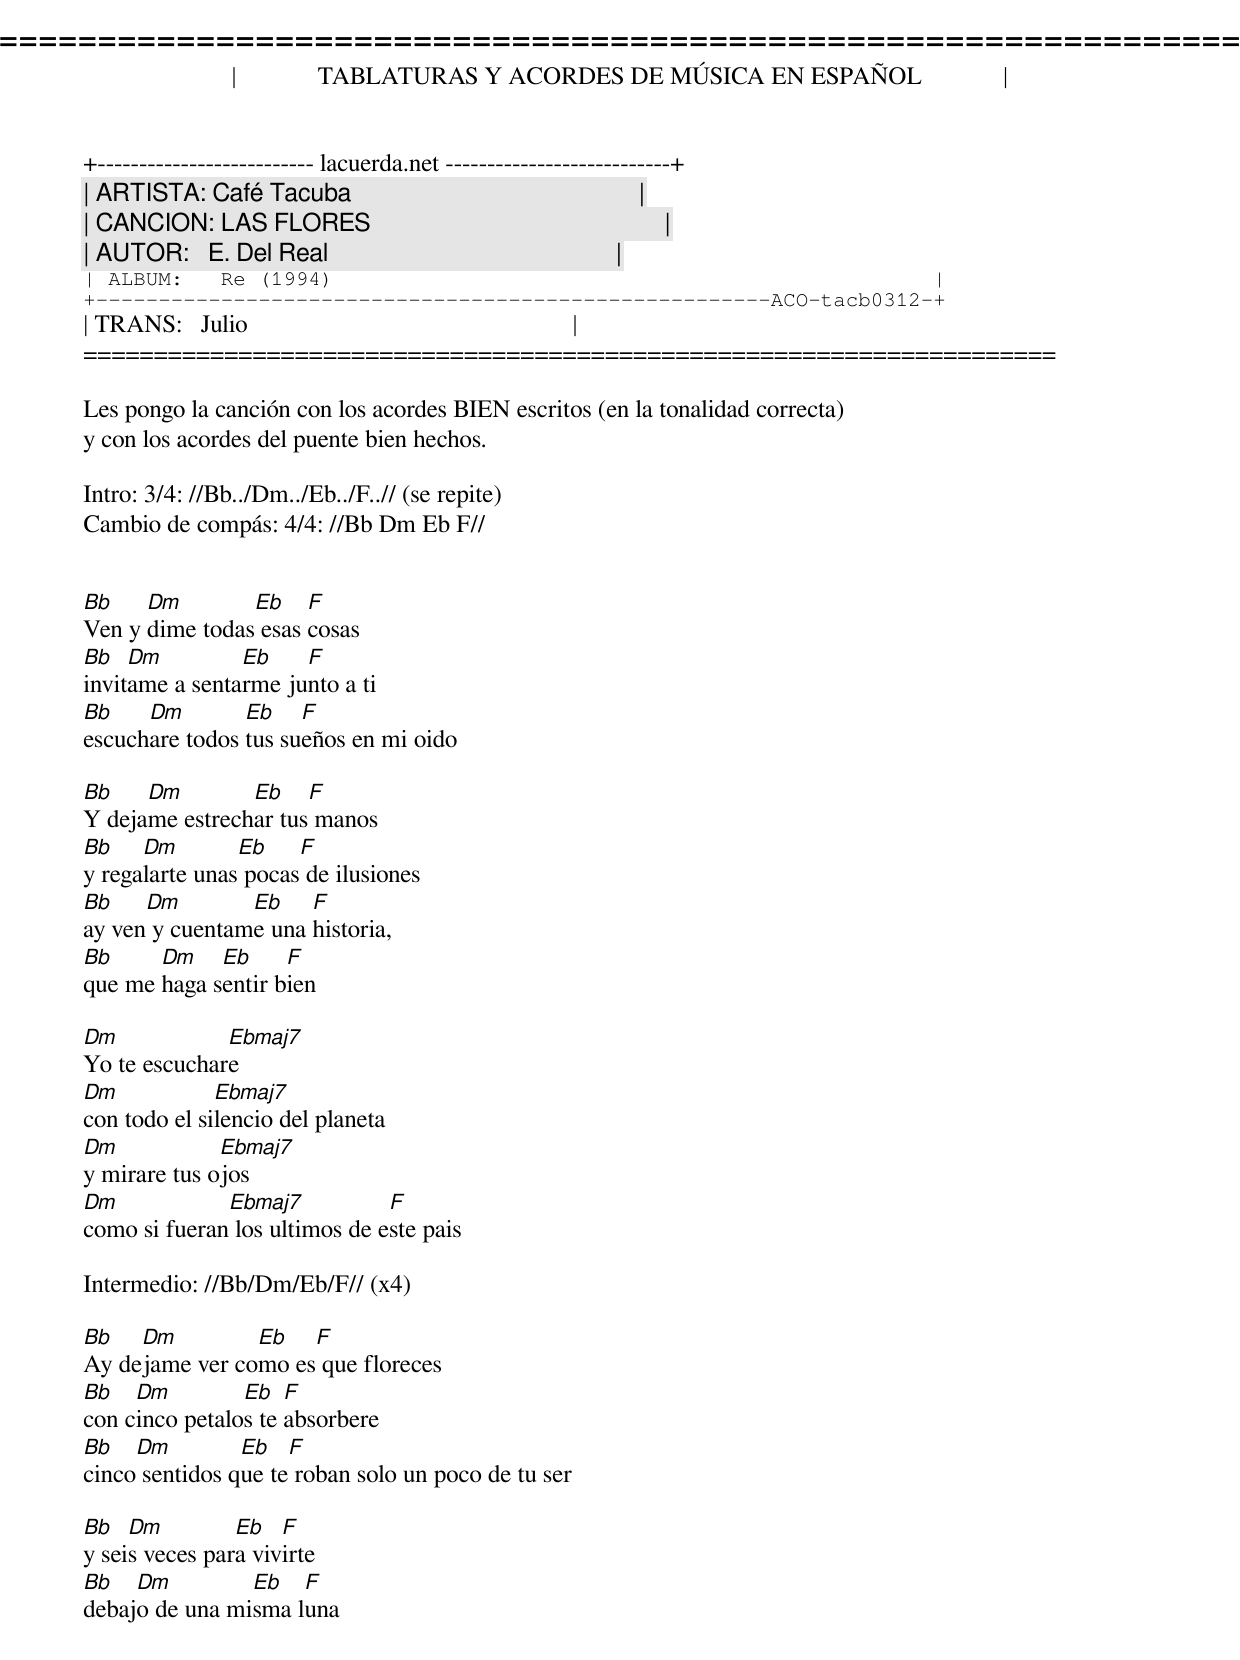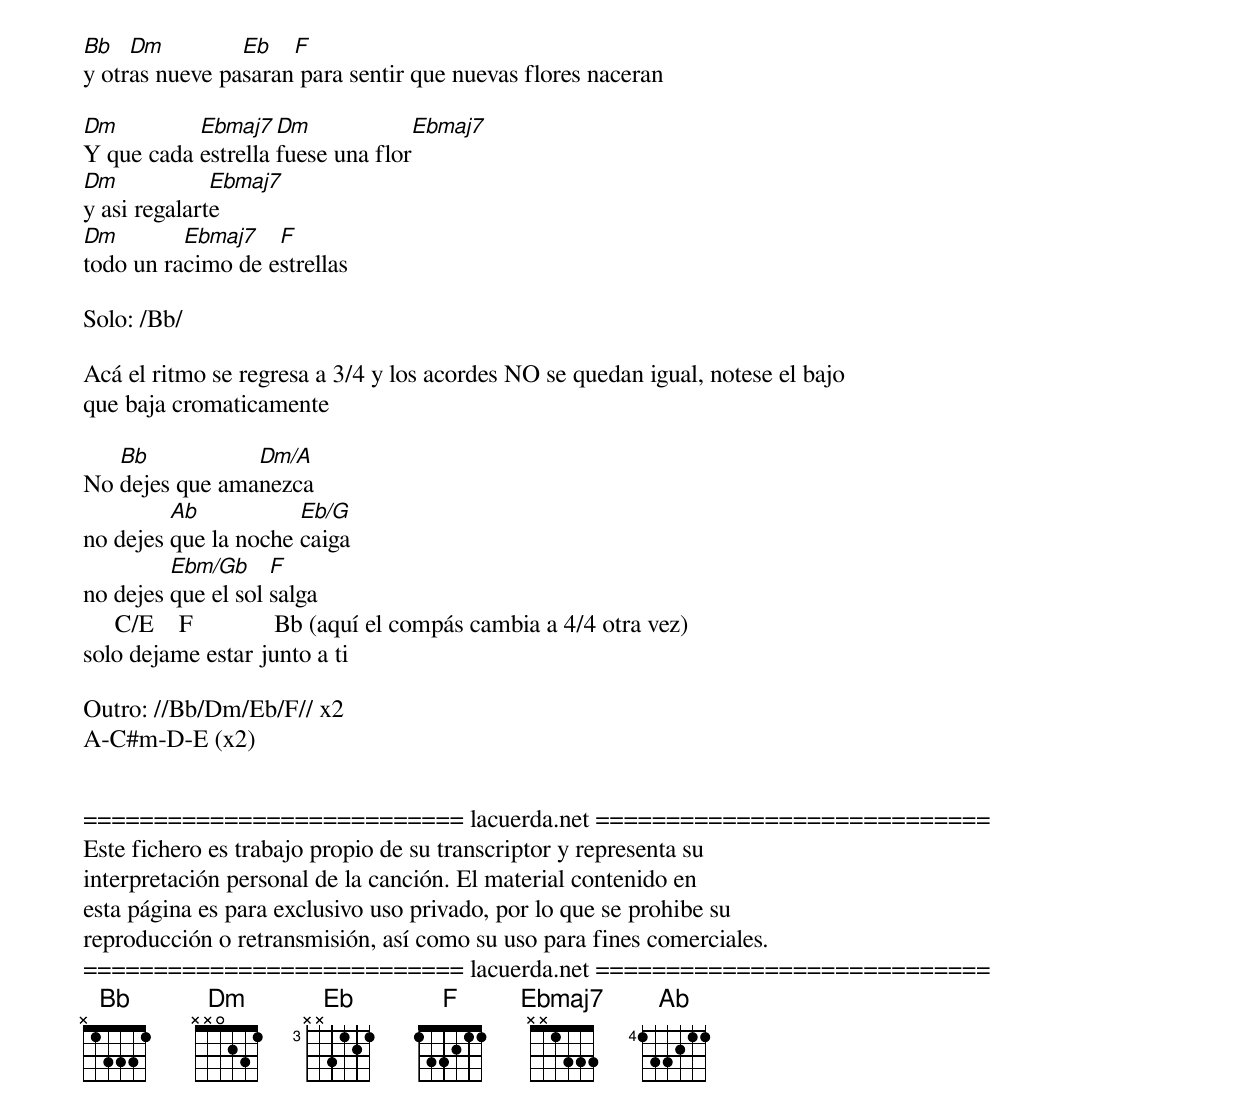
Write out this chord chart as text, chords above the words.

=====================================================================
|             TABLATURAS Y ACORDES DE MÚSICA EN ESPAÑOL             |
+-------------------------- lacuerda.net ---------------------------+
| ARTISTA: Café Tacuba                                              |
| CANCION: LAS FLORES                                               |
| AUTOR:   E. Del Real                                              |
| ALBUM:   Re (1994)                                                |
+------------------------------------------------------ACO-tacb0312-+
| TRANS:   Julio                                                    |
=====================================================================

Les pongo la canción con los acordes BIEN escritos (en la tonalidad correcta)
y con los acordes del puente bien hechos.

Intro: 3/4: //Bb../Dm../Eb../F..// (se repite)
Cambio de compás: 4/4: //Bb Dm Eb F//


Bb    Dm        Eb    F
Ven y dime todas esas cosas
Bb   Dm         Eb    F
invitame a sentarme junto a ti
Bb    Dm        Eb    F
escuchare todos tus sueños en mi oido

Bb    Dm        Eb    F
Y dejame estrechar tus manos
Bb    Dm        Eb    F
y regalarte unas pocas de ilusiones
Bb    Dm        Eb    F
ay ven y cuentame una historia,
Bb     Dm    Eb     F
que me haga sentir bien

Dm            Ebmaj7
Yo te escuchare
Dm            Ebmaj7
con todo el silencio del planeta
Dm            Ebmaj7
y mirare tus ojos
Dm            Ebmaj7           F
como si fueran los ultimos de este pais

Intermedio: //Bb/Dm/Eb/F// (x4)

Bb   Dm         Eb   F
Ay dejame ver como es que floreces
Bb   Dm         Eb   F
con cinco petalos te absorbere
Bb   Dm         Eb   F
cinco sentidos que te roban solo un poco de tu ser

Bb   Dm         Eb   F
y seis veces para vivirte
Bb   Dm         Eb   F
debajo de una misma luna
Bb   Dm         Eb   F
y otras nueve pasaran para sentir que nuevas flores naceran

Dm         Ebmaj7   Dm            Ebmaj7
Y que cada estrella fuese una flor
Dm            Ebmaj7
y asi regalarte
Dm        Ebmaj7   F
todo un racimo de estrellas

Solo: /Bb/

Acá el ritmo se regresa a 3/4 y los acordes NO se quedan igual, notese el bajo
que baja cromaticamente

   Bb           Dm/A
No dejes que amanezca
         Ab           Eb/G
no dejes que la noche caiga
         Ebm/Gb     F
no dejes que el sol salga
     C/E    F             Bb (aquí el compás cambia a 4/4 otra vez)
solo dejame estar junto a ti

Outro: //Bb/Dm/Eb/F// x2
A-C#m-D-E (x2)


=========================== lacuerda.net ============================
Este fichero es trabajo propio de su transcriptor y representa su
interpretación personal de la canción. El material contenido en
esta página es para exclusivo uso privado, por lo que se prohibe su
reproducción o retransmisión, así como su uso para fines comerciales.
=========================== lacuerda.net ============================
